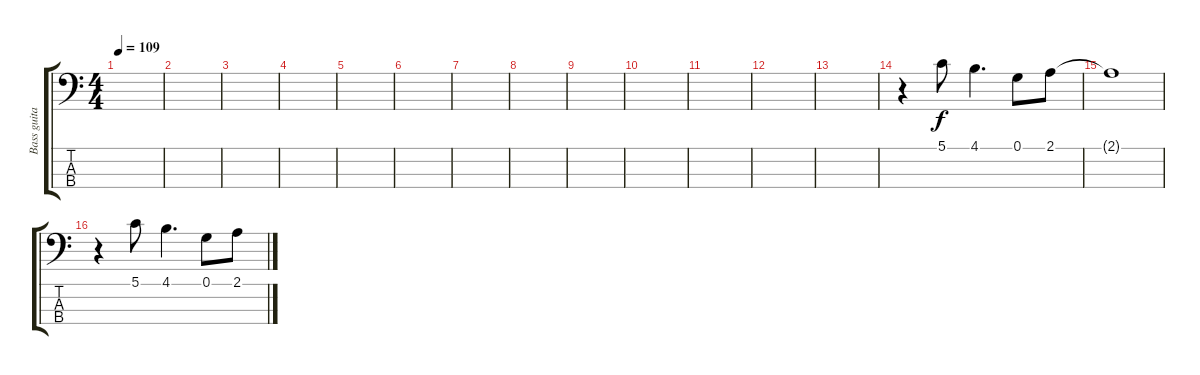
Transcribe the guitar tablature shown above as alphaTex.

\track ("Bass guitar 1" "Bass guita") {instrument electricguitarclean}
\staff {score tabs}
\tuning (G2 D2 A1 E1) {hide}
\ts (4 4)
\tempo 109
\clef f4
\ks c
|
|
|
|
|
|
|
|
|
|
|
|
|
r.4 5.1.8 4.1.4{d} 0.1.8 2.1.8 |
2.1{t}.1 |
r.4 5.1.8 4.1.4{d} 0.1.8 2.1.8
